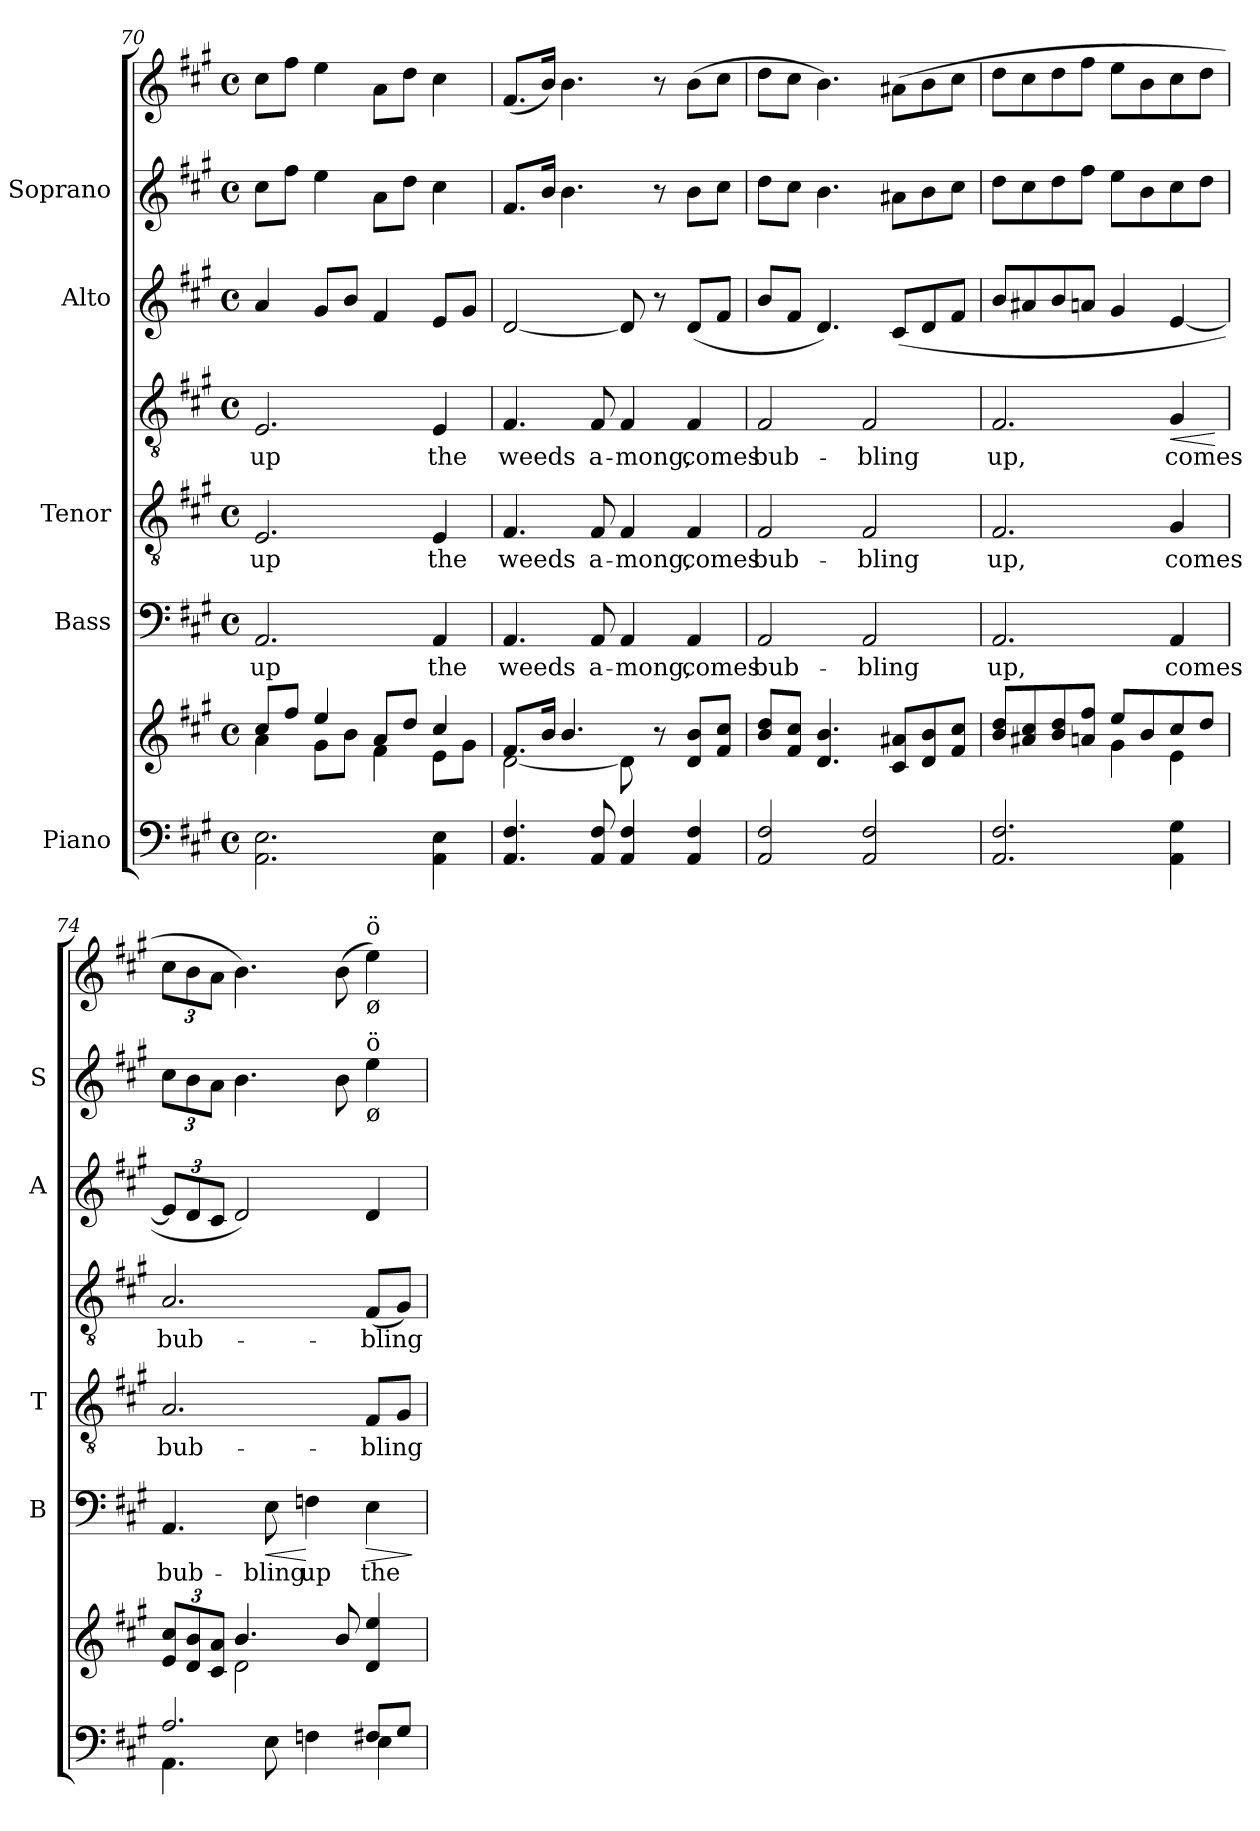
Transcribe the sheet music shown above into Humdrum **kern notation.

**kern	**kern	**kern	**text	**dynam	**kern	**text	**kern	**text	**dynam	**kern	**kern	**kern
*part5	*part5	*part4	*part4	*part4	*part3	*part3	*part3	*part3	*part3	*part2	*part1	*part1
*staff8	*staff7	*staff6	*staff6	*staff6	*staff5	*staff5	*staff4	*staff4	*staff4/5	*staff3	*staff2	*staff1
*I"Piano	*	*I"Bass	*	*	*I"Tenor	*	*	*	*	*I"Alto	*I"Soprano	*
*	*	*I'B	*	*	*I'T	*	*	*	*	*I'A	*I'S	*
!!LO:LB:g=z
*clefF4	*clefG2	*clefF4	*	*	*clefGv2	*	*clefGv2	*	*	*clefG2	*clefG2	*clefG2
*k[f#c#g#]	*k[f#c#g#]	*k[f#c#g#]	*	*	*k[f#c#g#]	*	*k[f#c#g#]	*	*	*k[f#c#g#]	*k[f#c#g#]	*k[f#c#g#]
*A:	*A:	*A:	*	*	*A:	*	*A:	*	*	*A:	*A:	*A:
*M4/4	*M4/4	*M4/4	*	*	*M4/4	*	*M4/4	*	*	*M4/4	*M4/4	*M4/4
*met(c)	*met(c)	*met(c)	*	*	*met(c)	*	*met(c)	*	*	*met(c)	*met(c)	*met(c)
=70	=70	=70	=70	=70	=70	=70	=70	=70	=70	=70	=70	=70
*^	*^	*	*	*	*	*	*	*	*	*	*	*
!	!	!	!	!	!LO:LY:b	!	!	!LO:LY:b	!	!LO:LY:b	!	!	!	!
1ryy	2.AA 2.E	8cc#/L	4a\	2.AA	up	.	2.E	up	2.E	up	.	4a	8cc#L	8cc#L
.	.	8ff#/J	.	.	.	.	.	.	.	.	.	.	8ff#J	8ff#J
.	.	4ee/	8g#\L	.	.	.	.	.	.	.	.	8g#L	4ee	4ee
.	.	.	8b\J	.	.	.	.	.	.	.	.	8bJ	.	.
.	.	8a/L	4f#\	.	.	.	.	.	.	.	.	4f#	8aL	8aL
.	.	8dd/J	.	.	.	.	.	.	.	.	.	.	8ddJ	8ddJ
!	!	!	!	!	!LO:LY:b	!	!	!LO:LY:b	!	!LO:LY:b	!	!	!	!
.	4AA 4E	4cc#/	8e\L	4AA	the	.	4E	the	4E	the	.	8eL	4cc#	4cc#
.	.	.	8g#\J	.	.	.	.	.	.	.	.	8g#J	.	.
=71	=71	=71	=71	=71	=71	=71	=71	=71	=71	=71	=71	=71	=71	=71
!	!	!	!	!	!LO:LY:b	!	!	!LO:LY:b	!	!LO:LY:b	!	!	!	!
1ryy	4.AA/ 4.F#/	8.f#/L	[2d\	4.AA	weeds	.	4.F#	weeds	4.F#	weeds	.	[2d	8.f#L	(8.f#L
.	.	16b/J	.	.	.	.	.	.	.	.	.	.	16bJ	16bJ)
.	.	4.b/	.	.	.	.	.	.	.	.	.	.	4.b	4.b
!	!	!	!	!	!LO:LY:b	!	!	!LO:LY:b	!	!LO:LY:b	!	!	!	!
.	8AA/ 8F#/	.	.	8AA	a-	.	8F#	a-	8F#	a-	.	.	.	.
!	!	!	!	!	!LO:LY:b	!	!	!LO:LY:b	!	!LO:LY:b	!	!	!	!
.	4AA/ 4F#/	.	8d\]	4AA	-mong,	.	4F#	-mong,	4F#	-mong,	.	8d]	.	.
.	.	8r	4.ryy	.	.	.	.	.	.	.	.	8r	8r	8r
!	!	!	!	!	!LO:LY:b	!	!	!LO:LY:b	!	!LO:LY:b	!	!	!	!
.	4AA/ 4F#/	8d/ 8b/L	.	4AA	comes	.	4F#	comes	4F#	comes	.	(<8dL	8bL	(>8bL
.	.	8f#/ 8cc#/J	.	.	.	.	.	.	.	.	.	8f#J	8cc#J	8cc#J
=72	=72	=72	=72	=72	=72	=72	=72	=72	=72	=72	=72	=72	=72	=72
!	!	!	!	!	!LO:LY:b	!	!	!LO:LY:b	!	!LO:LY:b	!	!	!	!
1ryy	2AA/ 2F#/	8b/ 8dd/L	1ryy	2AA	bub-	.	2F#	bub-	2F#	bub-	.	8bL	8ddL	8ddL
.	.	8f#/ 8cc#/J	.	.	.	.	.	.	.	.	.	8f#J	8cc#J	8cc#J
.	.	4.d/ 4.b/	.	.	.	.	.	.	.	.	.	4.d)	4.b	4.b)
!	!	!	!	!	!LO:LY:b	!	!	!LO:LY:b	!	!LO:LY:b	!	!	!	!
.	2AA/ 2F#/	.	.	2AA	-bling	.	2F#	-bling	2F#	-bling	.	.	.	.
.	.	8c#/ 8a#X/L	.	.	.	.	.	.	.	.	.	(<8c#L	8a#XL	(>8a#XL
.	.	8d/ 8b/	.	.	.	.	.	.	.	.	.	8d	8b	8b
.	.	8f#/ 8cc#/J	.	.	.	.	.	.	.	.	.	8f#J	8cc#J	8cc#J
=73	=73	=73	=73	=73	=73	=73	=73	=73	=73	=73	=73	=73	=73	=73
!	!	!	!	!	!LO:LY:b	!	!	!LO:LY:b	!	!LO:LY:b	!	!	!	!
1ryy	2.AA/ 2.F#/	8b/ 8dd/L	2ryy	2.AA	up,	.	2.F#	up,	2.F#	up,	.	8bL	8ddL	8ddL
.	.	8a#X/ 8cc#/	.	.	.	.	.	.	.	.	.	8a#X	8cc#	8cc#
.	.	8b/ 8dd/	.	.	.	.	.	.	.	.	.	8b	8dd	8dd
.	.	8an/ 8ff#/J	.	.	.	.	.	.	.	.	.	8anJ	8ff#J	8ff#J
.	.	8ee/L	4g#\	.	.	.	.	.	.	.	.	4g#	8eeL	8eeL
.	.	8b/	.	.	.	.	.	.	.	.	.	.	8b	8b
!	!	!	!	!	!LO:LY:b	!	!	!LO:LY:b	!	!LO:LY:b	!LO:HP:b	!	!	!
.	4AA 4G#	8cc#/	4e\	4AA	comes	.	4G#	comes	4G#	comes	<	[4e	8cc#	8cc#
.	.	8dd/J	.	.	.	.	.	.	.	.	.	.	8ddJ	8ddJ
*v	*v	*	*	*	*	*	*	*	*	*	*	*	*	*
*	*v	*v	*	*	*	*	*	*	*	*	*	*	*
.	.	.	.	.	.	.	.	.	[	.	.	.
=74	=74	=74	=74	=74	=74	=74	=74	=74	=74	=74	=74	=74
*^	*^	*	*	*	*	*	*	*	*	*	*	*
!	!	!	!	!	!LO:LY:b	!	!	!LO:LY:b	!	!LO:LY:b	!	!	!	!
2.A/	4.AA\	12e/ 12cc#/L	4ryy	4.AA	bub-	.	2.A	bub-	2.A	bub-	.	12eL]	12cc#L	12cc#L
.	.	12d/ 12b/	.	.	.	.	.	.	.	.	.	12d	12b	12b
.	.	12c#/ 12a/J	.	.	.	.	.	.	.	.	.	12c#J	12aJ	12aJ
.	.	4.b/	2d\	.	.	.	.	.	.	.	.	2d)	4.b	4.b)
!	!	!	!	!	!LO:LY:b	!LO:HP:b	!	!	!	!	!	!	!	!
.	8E	.	.	8E	-bling	<	.	.	.	.	.	.	.	.
!	!	!	!	!	!LO:LY:b	!	!	!	!	!	!	!	!	!
.	4Fn	.	.	4Fn	up	[	.	.	.	.	.	.	.	.
.	.	8b/	.	.	.	.	.	.	.	.	.	.	8b	(8b
!	!	!	!	!	!	!	!	!	!	!	!	!	!	!LO:TX:b:t=ø
!	!	!	!	!	!	!	!	!	!	!	!	!	!	!LO:TX:a:t=ö
!	!	!	!	!	!	!	!	!	!	!	!	!	!LO:TX:b:t=ø	!
!	!	!	!	!	!	!	!	!	!	!	!	!	!LO:TX:a:t=ö	!
!	!	!	!	!	!LO:LY:b	!LO:HP:b	!	!LO:LY:b	!	!LO:LY:b	!	!	!	!
8F#X/L	4E	4d/ 4ee/	4ryy	4E	the	>	8F#L	-bling	(<8F#L	-bling	.	4d	4ee	4ee)
8G#/J	.	.	.	.	.	.	8G#J	.	8G#J)	.	.	.	.	.
*v	*v	*	*	*	*	*	*	*	*	*	*	*	*	*
*	*v	*v	*	*	*	*	*	*	*	*	*	*	*
.	.	.	.	]	.	.	.	.	.	.	.	.
=	=	=	=	=	=	=	=	=	=	=	=	=
*-	*-	*-	*-	*-	*-	*-	*-	*-	*-	*-	*-	*-
